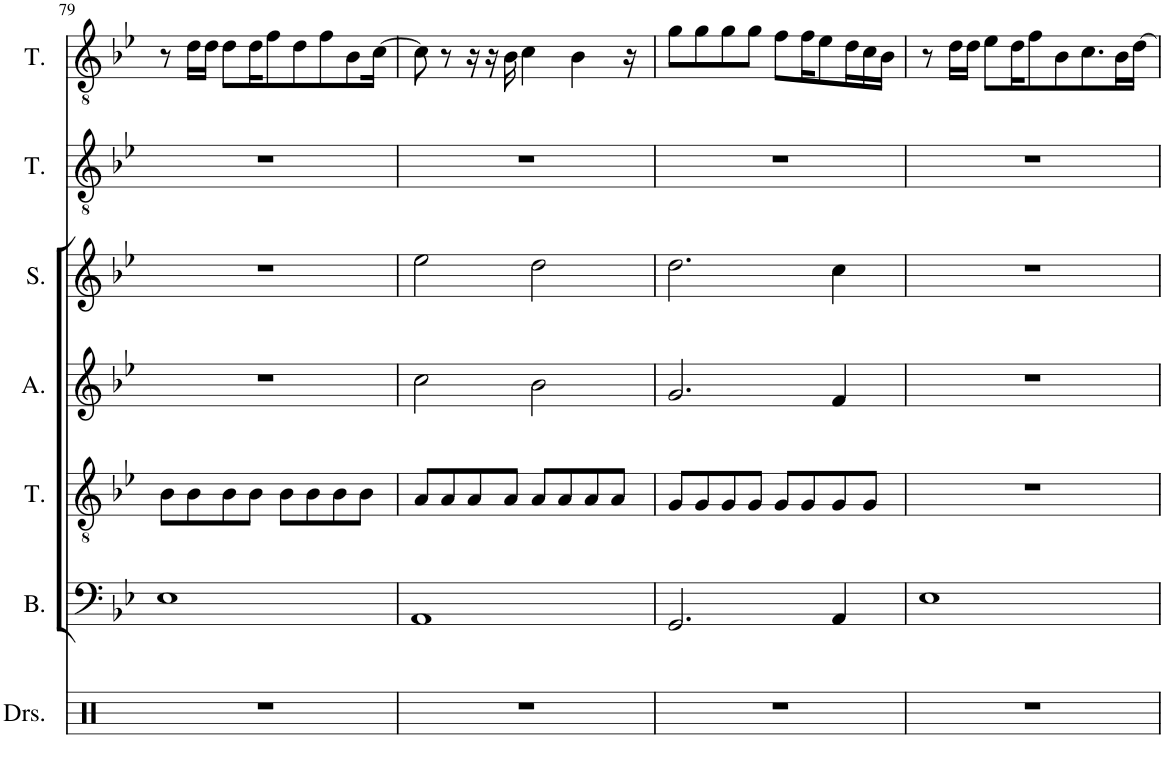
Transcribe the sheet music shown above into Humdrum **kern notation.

**kern	**kern	**kern	**kern	**kern	**kern	**kern
*part7	*part6	*part5	*part4	*part3	*part2	*part1
*staff7	*staff6	*staff5	*staff4	*staff3	*staff2	*staff1
*I"Drumset	*I"Bass	*I"Tenor	*I"Alto	*I"Soprano	*I"Tenor	*I"Tenor
*I'Drs.	*I'B.	*I'T.	*I'A.	*I'S.	*I'T.	*I'T.
!!LO:PB:g=z
*clefX	*clefF4	*clefGv2	*clefG2	*clefG2	*clefGv2	*clefGv2
*k[]	*k[b-e-]	*k[b-e-]	*k[b-e-]	*k[b-e-]	*k[b-e-]	*k[b-e-]
*M4/4	*M4/4	*M4/4	*M4/4	*M4/4	*M4/4	*M4/4
=79	=79	=79	=79	=79	=79	=79
1r	1E-	8B-\L	1r	1r	1r	8r
.	.	8B-\	.	.	.	16d\LL
.	.	.	.	.	.	16d\JJ
.	.	8B-\	.	.	.	8d\L
.	.	8B-\J	.	.	.	16d\K
.	.	.	.	.	.	8f\
.	.	8B-\L	.	.	.	.
.	.	.	.	.	.	8d\
.	.	8B-\	.	.	.	.
.	.	.	.	.	.	8f\
.	.	8B-\	.	.	.	.
.	.	.	.	.	.	8B-\
.	.	8B-\J	.	.	.	.
.	.	.	.	.	.	[16c\Jk
=80	=80	=80	=80	=80	=80	=80
1r	1AA	8A/L	2cc\	2ee-\	1r	8c\]
.	.	8A/	.	.	.	8r
.	.	8A/	.	.	.	16r
.	.	.	.	.	.	16r
.	.	8A/J	.	.	.	16B-\
.	.	.	.	.	.	4c\
.	.	8A/L	2b-\	2dd\	.	.
.	.	8A/	.	.	.	.
.	.	.	.	.	.	4B-\
.	.	8A/	.	.	.	.
.	.	8A/J	.	.	.	.
.	.	.	.	.	.	16r
=81	=81	=81	=81	=81	=81	=81
1r	2.GG/	8G/L	2.g/	2.dd\	1r	8g\L
.	.	8G/	.	.	.	8g\
.	.	8G/	.	.	.	8g\
.	.	8G/J	.	.	.	8g\J
.	.	8G/L	.	.	.	8f\L
.	.	8G/	.	.	.	16f\K
.	.	.	.	.	.	8e-\
.	4AA/	8G/	4f/	4cc\	.	.
.	.	.	.	.	.	16d\L
.	.	8G/J	.	.	.	16c\
.	.	.	.	.	.	16B-\JJ
=82	=82	=82	=82	=82	=82	=82
1r	1E-	1r	1r	1r	1r	8r
.	.	.	.	.	.	16d\LL
.	.	.	.	.	.	16d\JJ
.	.	.	.	.	.	8e-\L
.	.	.	.	.	.	16d\K
.	.	.	.	.	.	8f\
.	.	.	.	.	.	8B-\
.	.	.	.	.	.	8.c\
.	.	.	.	.	.	16B-\L
.	.	.	.	.	.	[16d\JJ
=	=	=	=	=	=	=
*-	*-	*-	*-	*-	*-	*-
